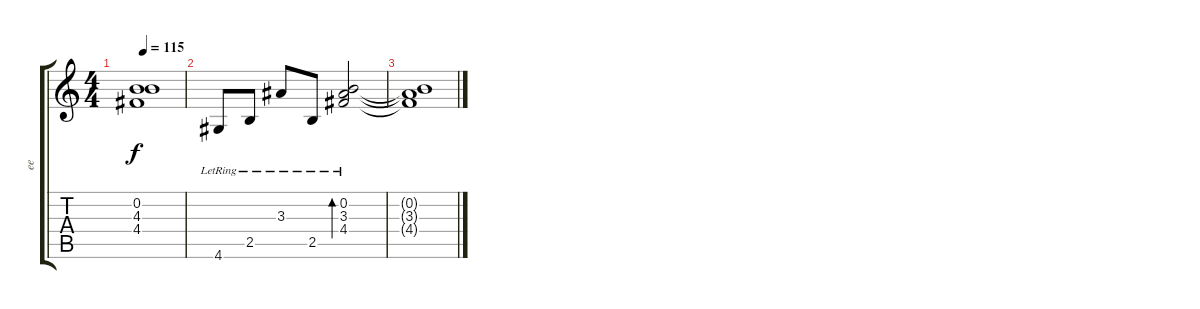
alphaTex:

\track ("ee" "ee") {instrument guitarharmonics}
\staff {score tabs}
\tuning (E4 B3 G3 D3 A2 E2) {hide}
\ts (4 4)
\tempo 115
\clef g2
\ks c
(0.2{t} 4.3{t} 4.4{t}).1{dy f} |
4.6{lr}.8 2.5{lr}.8 3.3{lr}.8 2.5{lr}.8 (0.2{lr} 3.3{lr} 4.4{lr}).2{bd 240} |
(0.2{t} 3.3{t} 4.4{t}).1
